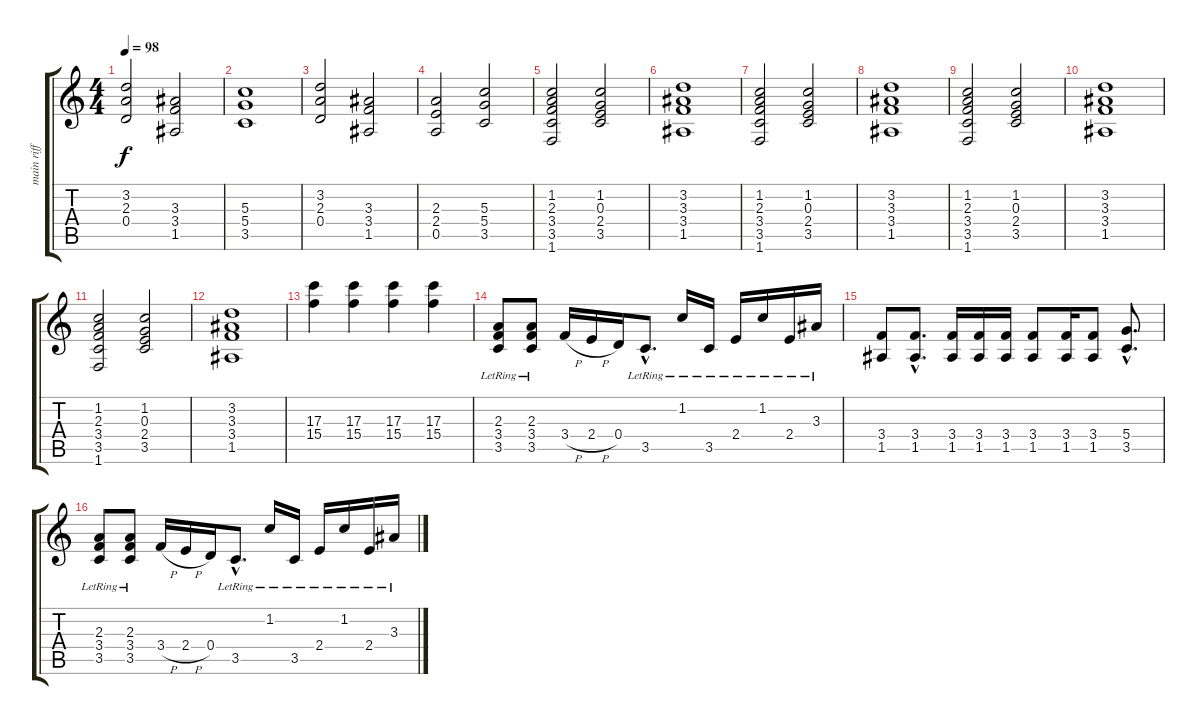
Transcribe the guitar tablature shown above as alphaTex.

\track ("main riff" "main riff") {instrument distortionguitar}
\staff {score tabs}
\tuning (E4 B3 G3 D3 A2 E2) {hide}
\ts (4 4)
\tempo 98
\clef g2
\ks c
(3.2 2.3 0.4).2{dy f} (3.3 3.4 1.5).2 |
(5.3 5.4 3.5).1 |
(3.2 2.3 0.4).2 (3.3 3.4 1.5).2 |
(2.3 2.4 0.5).2 (5.3 5.4 3.5).2 |
(1.2 2.3 3.4 3.5 1.6).2{volume 16} (1.2 0.3 2.4 3.5).2{volume 16} |
(3.2 3.3 3.4 1.5).1{volume 16} |
(1.2 2.3 3.4 3.5 1.6).2{volume 16} (1.2 0.3 2.4 3.5).2{volume 16} |
(3.2 3.3 3.4 1.5).1{volume 16} |
(1.2 2.3 3.4 3.5 1.6).2{volume 16} (1.2 0.3 2.4 3.5).2{volume 16} |
(3.2 3.3 3.4 1.5).1{volume 16} |
(1.2 2.3 3.4 3.5 1.6).2{volume 16} (1.2 0.3 2.4 3.5).2{volume 16} |
(3.2 3.3 3.4 1.5).1{volume 16} |
(17.3 15.4).4 (17.3 15.4).4 (17.3 15.4).4 (17.3 15.4).4 |
(2.3{lr} 3.4 3.5{lr}).8 (2.3 3.4 3.5{lr}).8 3.4{h}.16 2.4{h}.16 0.4.16 3.5{hac lr}.8{d} 1.2{lr}.16 3.5{lr}.16 2.4{lr}.16 1.2{lr}.16 2.4{lr}.16 3.3{lr}.16 |
(3.4 1.5).8 (3.4{hac} 1.5{hac}).8{d} (3.4 1.5).16 (3.4 1.5).16 (3.4 1.5).16 (3.4 1.5).8 (3.4 1.5).16 (3.4 1.5).8 (5.4{hac} 3.5{hac}).8{d} |
(2.3{lr} 3.4 3.5{lr}).8 (2.3 3.4 3.5{lr}).8 3.4{h}.16 2.4{h}.16 0.4.16 3.5{hac lr}.8{d} 1.2{lr}.16 3.5{lr}.16 2.4{lr}.16 1.2{lr}.16 2.4{lr}.16 3.3{lr}.16
